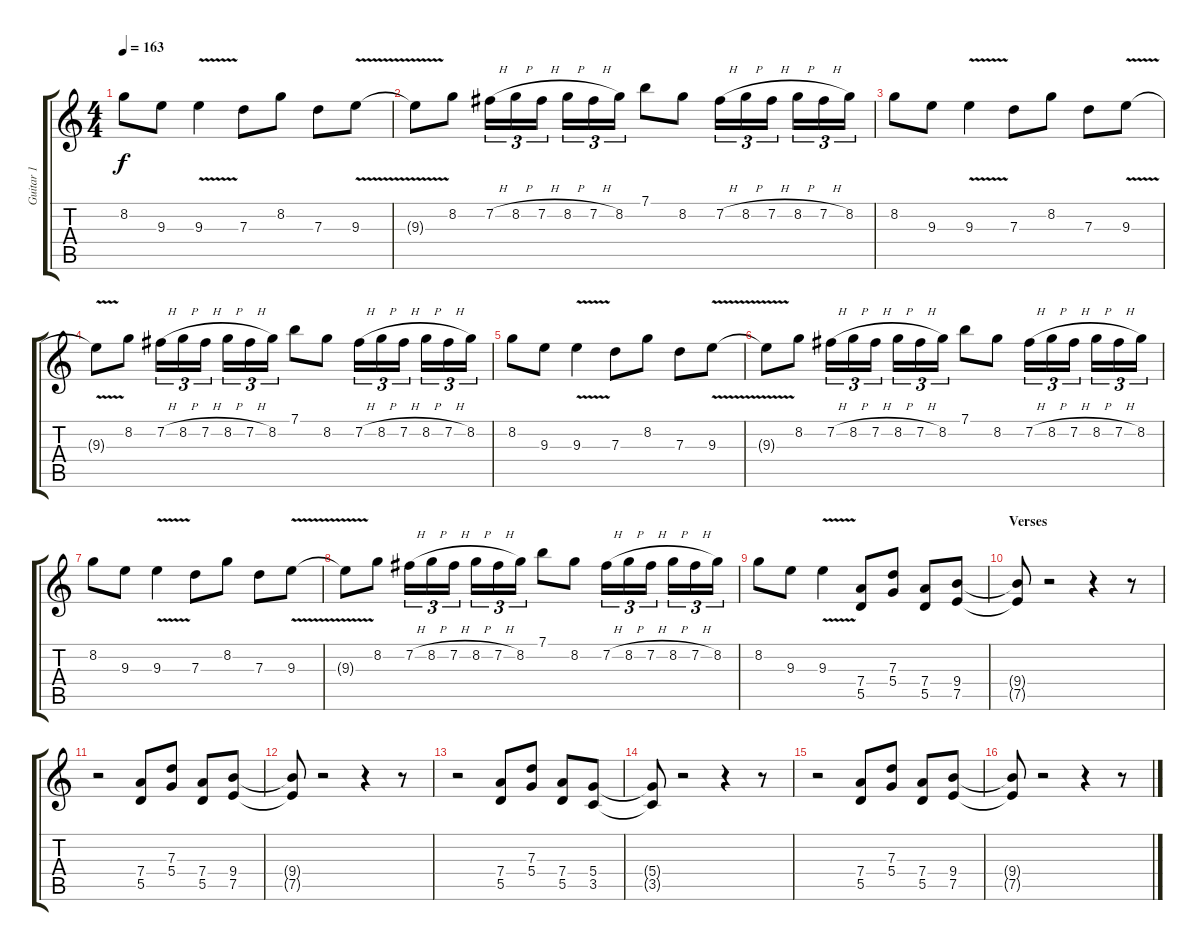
\track ("Guitar 1" "Guitar 1") {instrument overdrivenguitar}
\staff {score tabs}
\tuning (E4 B3 G3 D3 A2 E2) {hide}
\ts (4 4)
\tempo 163
\clef g2
\ks c
8.2.8{dy f} 9.3.8 9.3{v}.4 7.3.8 8.2.8 7.3.8 9.3{v}.8 |
9.3{t}.8 8.2.8 7.2{h}.16{tu (3 2)} 8.2{h}.16{tu (3 2)} 7.2{h}.16{tu (3 2) beam splitsecondary} 8.2{h}.16{tu (3 2)} 7.2{h}.16{tu (3 2)} 8.2.16{tu (3 2)} 7.1.8 8.2.8 7.2{h}.16{tu (3 2)} 8.2{h}.16{tu (3 2)} 7.2{h}.16{tu (3 2) beam splitsecondary} 8.2{h}.16{tu (3 2)} 7.2{h}.16{tu (3 2)} 8.2.16{tu (3 2)} |
8.2.8 9.3.8 9.3{v}.4 7.3.8 8.2.8 7.3.8 9.3{v}.8 |
9.3{t}.8 8.2.8 7.2{h}.16{tu (3 2)} 8.2{h}.16{tu (3 2)} 7.2{h}.16{tu (3 2) beam splitsecondary} 8.2{h}.16{tu (3 2)} 7.2{h}.16{tu (3 2)} 8.2.16{tu (3 2)} 7.1.8 8.2.8 7.2{h}.16{tu (3 2)} 8.2{h}.16{tu (3 2)} 7.2{h}.16{tu (3 2) beam splitsecondary} 8.2{h}.16{tu (3 2)} 7.2{h}.16{tu (3 2)} 8.2.16{tu (3 2)} |
8.2.8 9.3.8 9.3{v}.4 7.3.8 8.2.8 7.3.8 9.3{v}.8 |
9.3{t}.8 8.2.8 7.2{h}.16{tu (3 2)} 8.2{h}.16{tu (3 2)} 7.2{h}.16{tu (3 2) beam splitsecondary} 8.2{h}.16{tu (3 2)} 7.2{h}.16{tu (3 2)} 8.2.16{tu (3 2)} 7.1.8 8.2.8 7.2{h}.16{tu (3 2)} 8.2{h}.16{tu (3 2)} 7.2{h}.16{tu (3 2) beam splitsecondary} 8.2{h}.16{tu (3 2)} 7.2{h}.16{tu (3 2)} 8.2.16{tu (3 2)} |
8.2.8 9.3.8 9.3{v}.4 7.3.8 8.2.8 7.3.8 9.3{v}.8 |
9.3{t}.8 8.2.8 7.2{h}.16{tu (3 2)} 8.2{h}.16{tu (3 2)} 7.2{h}.16{tu (3 2) beam splitsecondary} 8.2{h}.16{tu (3 2)} 7.2{h}.16{tu (3 2)} 8.2.16{tu (3 2)} 7.1.8 8.2.8 7.2{h}.16{tu (3 2)} 8.2{h}.16{tu (3 2)} 7.2{h}.16{tu (3 2) beam splitsecondary} 8.2{h}.16{tu (3 2)} 7.2{h}.16{tu (3 2)} 8.2.16{tu (3 2)} |
8.2.8 9.3.8 9.3{v}.4 (7.4 5.5).8 (7.3 5.4).8 (7.4 5.5).8 (9.4 7.5).8 |
\section ("" "Verses")
(9.4{t} 7.5{t}).8 r.2 r.4 r.8 |
r.2 (7.4 5.5).8 (7.3 5.4).8 (7.4 5.5).8 (9.4 7.5).8 |
(9.4{t} 7.5{t}).8 r.2 r.4 r.8 |
r.2 (7.4 5.5).8 (7.3 5.4).8 (7.4 5.5).8 (5.4 3.5).8 |
(5.4{t} 3.5{t}).8 r.2 r.4 r.8 |
r.2 (7.4 5.5).8 (7.3 5.4).8 (7.4 5.5).8 (9.4 7.5).8 |
(9.4{t} 7.5{t}).8 r.2 r.4 r.8
